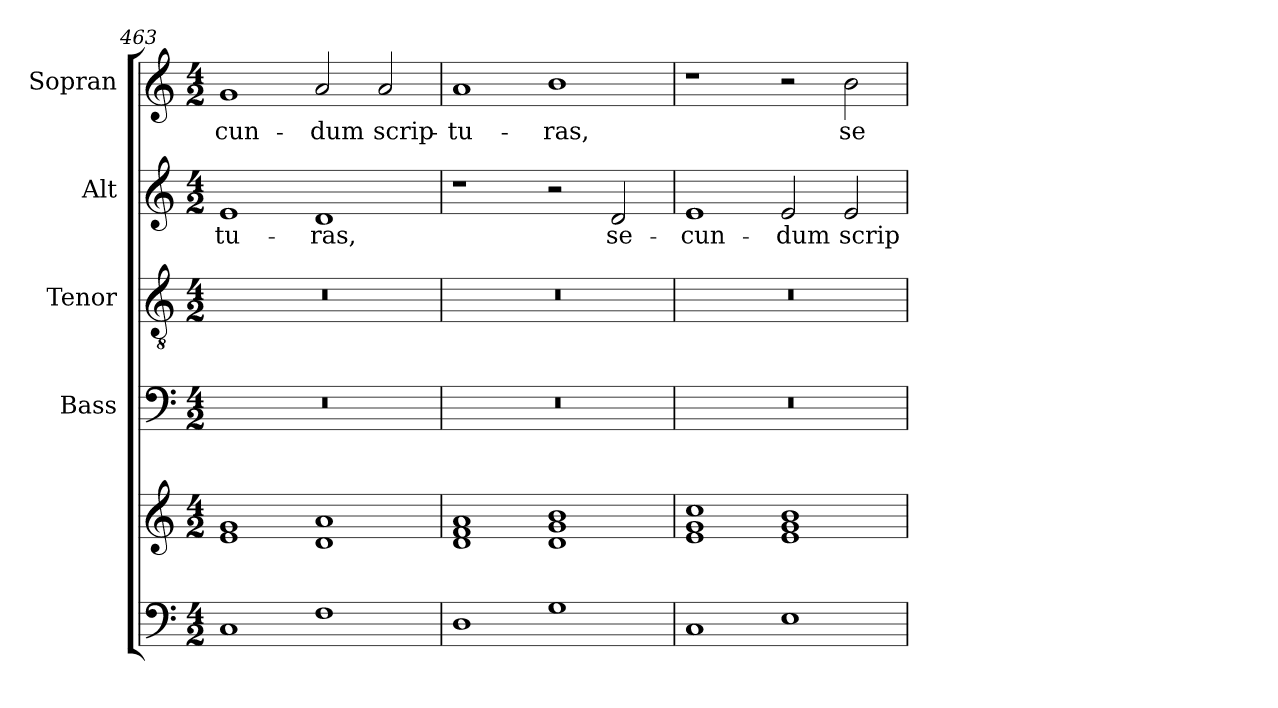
**kern	**kern	**kern	**kern	**kern	**text	**kern	**text
*part5	*part5	*part4	*part3	*part2	*part2	*part1	*part1
*staff6	*staff5	*staff4	*staff3	*staff2	*staff2	*staff1	*staff1
*	*	*I"Bass	*I"Tenor	*I"Alt	*	*I"Sopran	*
*	*	*I'B.	*I'T.	*I'A.	*	*I'S.	*
*clefF4	*clefG2	*clefF4	*clefGv2	*clefG2	*	*clefG2	*
*k[]	*k[]	*k[]	*k[]	*k[]	*	*k[]	*
*C:	*C:	*C:	*C:	*C:	*	*C:	*
*M4/2	*M4/2	*M4/2	*M4/2	*M4/2	*	*M4/2	*
=463	=463	=463	=463	=463	=463	=463	=463
!	!	!	!	!	!LO:LY:b	!	!LO:LY:b
1C	1e 1g	0r	0r	1e	-tu-	1g	-cun-
!	!	!	!	!	!LO:LY:b	!	!LO:LY:b
1F	1d 1a	.	.	1d	-ras,	2a/	-dum
!	!	!	!	!	!	!	!LO:LY:b
.	.	.	.	.	.	2a/	scrip-
!!LO:LB:g=z
=464	=464	=464	=464	=464	=464	=464	=464
!	!	!	!	!	!	!	!LO:LY:b
1D	1d 1f 1a	0r	0r	1r	.	1a	-tu-
!	!	!	!	!	!	!	!LO:LY:b
1G	1d 1g 1b	.	.	2r	.	1b	-ras,
!	!	!	!	!	!LO:LY:b	!	!
.	.	.	.	2d/	se-	.	.
=465	=465	=465	=465	=465	=465	=465	=465
!	!	!	!	!	!LO:LY:b	!	!
1C	1e 1g 1cc	0r	0r	1e	-cun-	1r	.
!	!	!	!	!	!LO:LY:b	!	!
1E	1e 1g 1b	.	.	2e/	-dum	2r	.
!	!	!	!	!	!LO:LY:b	!	!LO:LY:b
.	.	.	.	2e/	scrip-	2b\	se-
=	=	=	=	=	=	=	=
*-	*-	*-	*-	*-	*-	*-	*-
